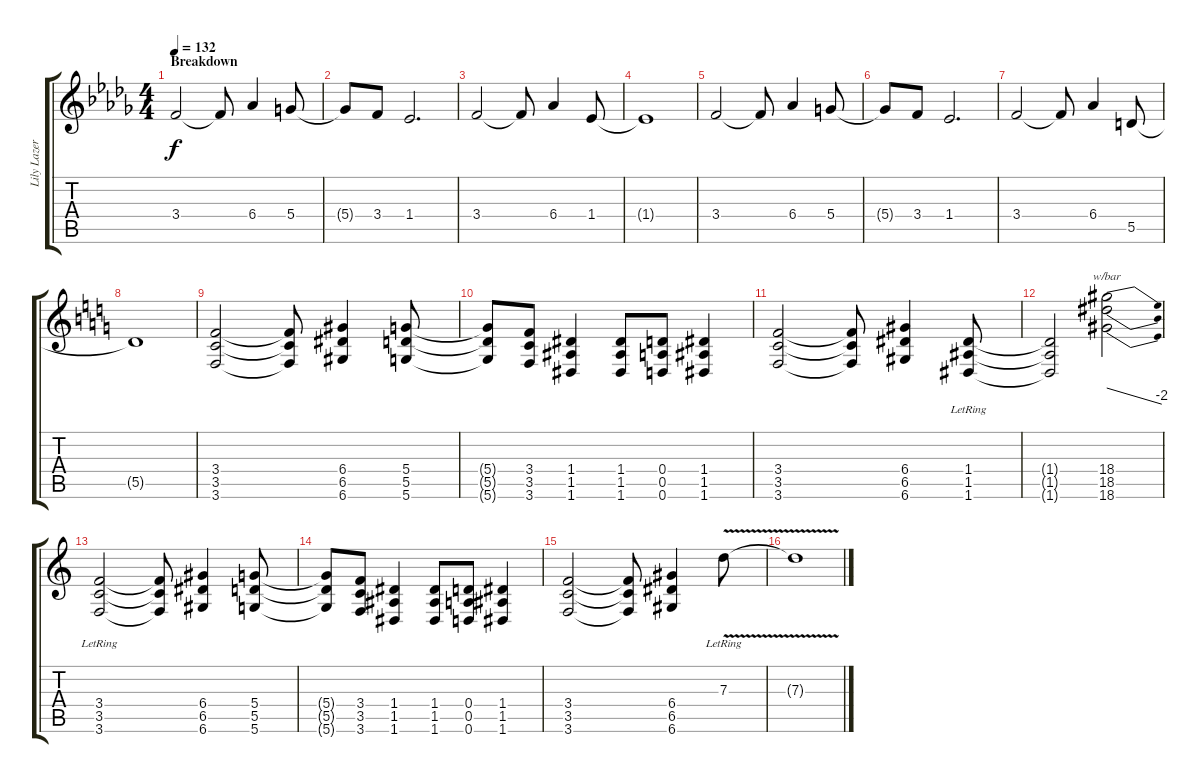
\track ("Lily Lazer (Guitar)" "Lily Lazer") {instrument distortionguitar}
\staff {score tabs}
\tuning (E4 B3 G3 D3 A2 D2) {hide}
\ts (4 4)
\section ("" "Breakdown")
\tempo 132
\clef g2
\ks db
3.4.2{dy f} 3.4{t}.8 6.4.4 5.4.8 |
5.4{t}.8 3.4.8 1.4.2{d} |
3.4.2 3.4{t}.8 6.4.4 1.4.8 |
1.4{t}.1 |
3.4.2 3.4{t}.8 6.4.4 5.4.8 |
5.4{t}.8 3.4.8 1.4.2{d} |
3.4.2 3.4{t}.8 6.4.4 5.5.8 |
\ks c
5.5{t}.1 |
(3.4 3.5 3.6).2 (3.4{t} 3.5{t} 3.6{t}).8 (6.4 6.5 6.6).4 (5.4 5.5 5.6).8 |
(5.4{t} 5.5{t} 5.6{t}).8 (3.4 3.5 3.6).8 (1.4 1.5 1.6).4 (1.4 1.5 1.6).8 (0.4 0.5 0.6).8 (1.4 1.5 1.6).4 |
(3.4 3.5 3.6).2 (3.4{t} 3.5{t} 3.6{t}).8 (6.4 6.5 6.6).4 (1.4 1.5 1.6{lr}).8 |
(1.4{t} 1.5{t} 1.6{t}).2 (18.4 18.5 18.6).2{tbe (dive default 0 0 60 -8)} |
(3.4{lr} 3.5{lr} 3.6{lr}).2 (3.4{t} 3.5{t} 3.6{t}).8 (6.4 6.5 6.6).4 (5.4 5.5 5.6).8 |
(5.4{t} 5.5{t} 5.6{t}).8 (3.4 3.5 3.6).8 (1.4 1.5 1.6).4 (1.4 1.5 1.6).8 (0.4 0.5 0.6).8 (1.4 1.5 1.6).4 |
(3.4 3.5 3.6).2 (3.4{t} 3.5{t} 3.6{t}).8 (6.4 6.5 6.6).4 7.3{v lr}.8 |
7.3{t}.1
